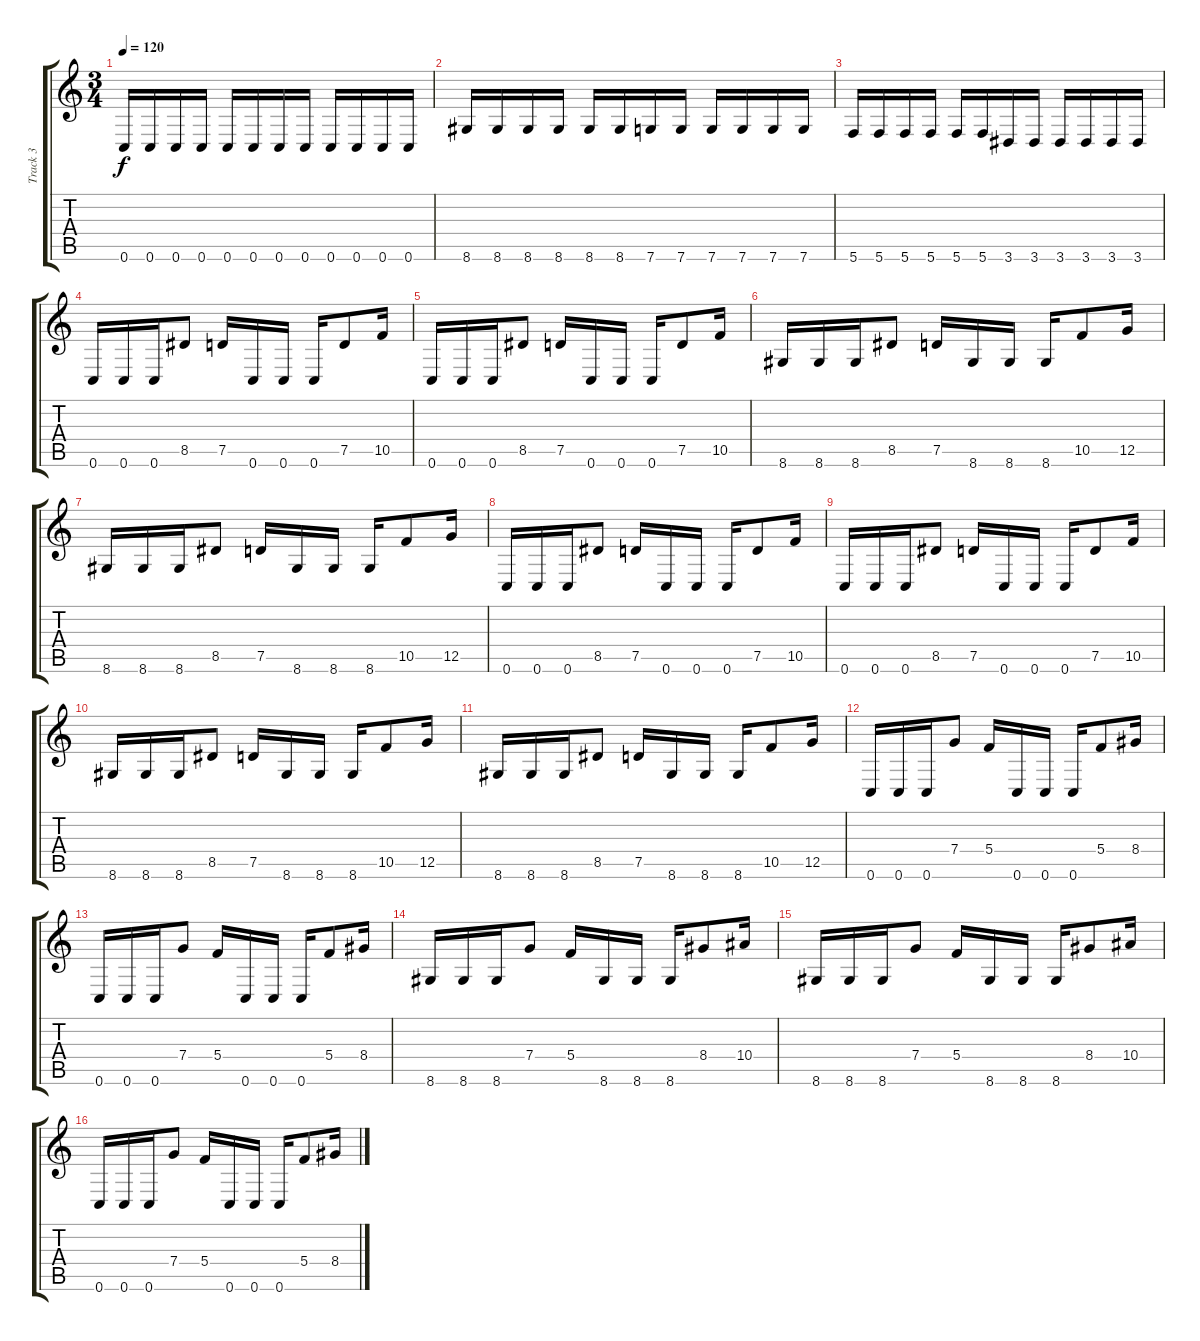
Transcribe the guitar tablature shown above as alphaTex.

\track ("Track 3" "Track 3") {instrument distortionguitar}
\staff {score tabs}
\tuning (D4 A3 F3 C3 G2 C2) {hide}
\ts (3 4)
\tempo 120
\clef g2
\ks c
0.6.16{dy f} 0.6.16 0.6.16 0.6.16 0.6.16 0.6.16 0.6.16 0.6.16 0.6.16 0.6.16 0.6.16 0.6.16 |
8.6.16 8.6.16 8.6.16 8.6.16 8.6.16 8.6.16 7.6.16 7.6.16 7.6.16 7.6.16 7.6.16 7.6.16 |
5.6.16 5.6.16 5.6.16 5.6.16 5.6.16 5.6.16 3.6.16 3.6.16 3.6.16 3.6.16 3.6.16 3.6.16 |
0.6.16 0.6.16 0.6.16 8.5.8 7.5.16 0.6.16 0.6.16 0.6.16 7.5.8 10.5.16 |
0.6.16 0.6.16 0.6.16 8.5.8 7.5.16 0.6.16 0.6.16 0.6.16 7.5.8 10.5.16 |
8.6.16 8.6.16 8.6.16 8.5.8 7.5.16 8.6.16 8.6.16 8.6.16 10.5.8 12.5.16 |
8.6.16 8.6.16 8.6.16 8.5.8 7.5.16 8.6.16 8.6.16 8.6.16 10.5.8 12.5.16 |
0.6.16 0.6.16 0.6.16 8.5.8 7.5.16 0.6.16 0.6.16 0.6.16 7.5.8 10.5.16 |
0.6.16 0.6.16 0.6.16 8.5.8 7.5.16 0.6.16 0.6.16 0.6.16 7.5.8 10.5.16 |
8.6.16 8.6.16 8.6.16 8.5.8 7.5.16 8.6.16 8.6.16 8.6.16 10.5.8 12.5.16 |
8.6.16 8.6.16 8.6.16 8.5.8 7.5.16 8.6.16 8.6.16 8.6.16 10.5.8 12.5.16 |
0.6.16 0.6.16 0.6.16 7.4.8 5.4.16 0.6.16 0.6.16 0.6.16 5.4.8 8.4.16 |
0.6.16 0.6.16 0.6.16 7.4.8 5.4.16 0.6.16 0.6.16 0.6.16 5.4.8 8.4.16 |
8.6.16 8.6.16 8.6.16 7.4.8 5.4.16 8.6.16 8.6.16 8.6.16 8.4.8 10.4.16 |
8.6.16 8.6.16 8.6.16 7.4.8 5.4.16 8.6.16 8.6.16 8.6.16 8.4.8 10.4.16 |
0.6.16 0.6.16 0.6.16 7.4.8 5.4.16 0.6.16 0.6.16 0.6.16 5.4.8 8.4.16
